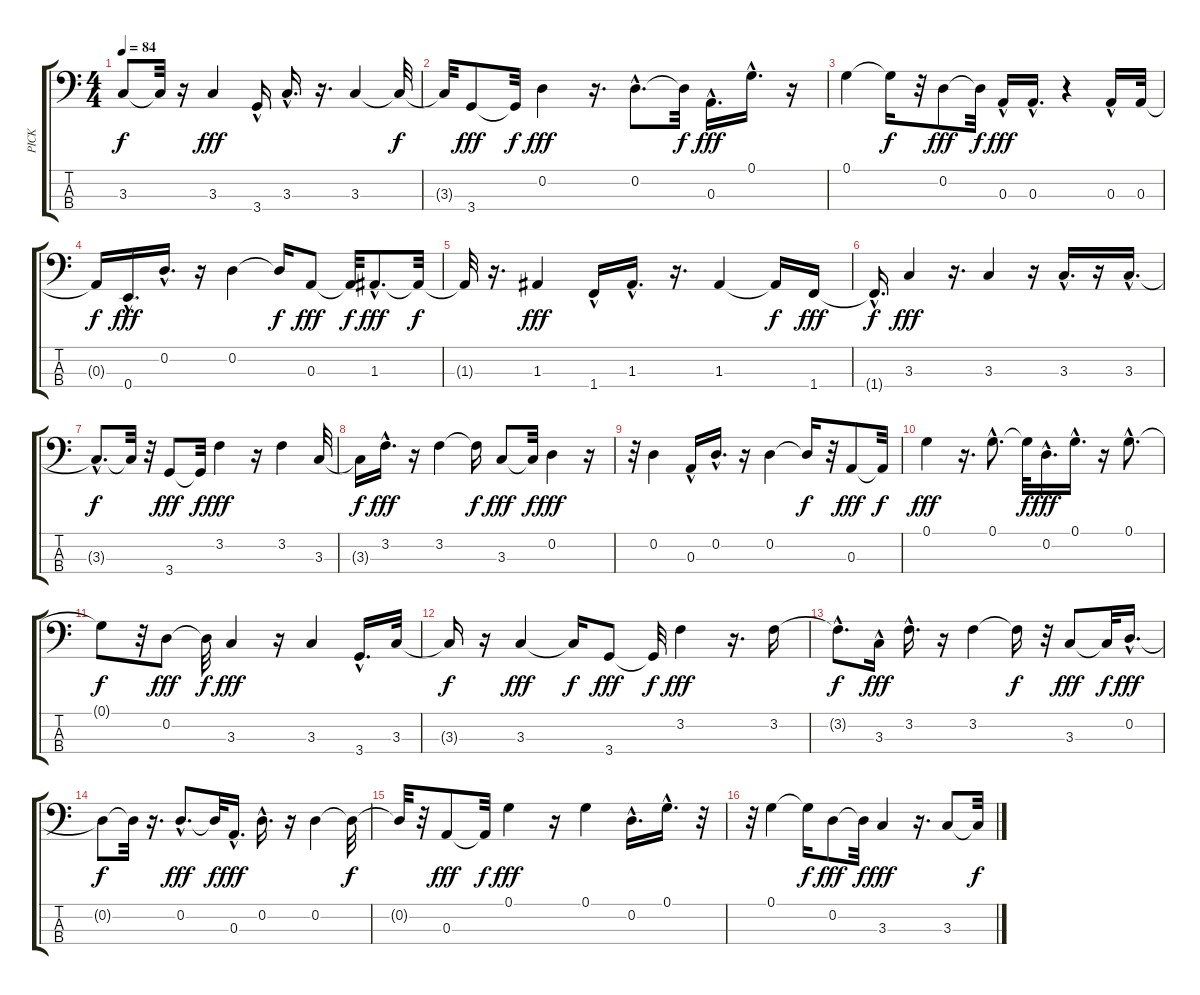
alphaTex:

\track ("PICK" "PICK") {instrument electricbasspick}
\staff {score tabs}
\tuning (G2 D2 A1 E1) {hide}
\ts (4 4)
\tempo 84
\clef f4
\ks c
3.3{t}.8{dy f} 3.3{t}.32 r.16 3.3.4{dy fff} 3.4{hac}.16 3.3{hac}.16{d} r.16{d} 3.3.4 3.3{t}.32{dy f} |
3.3{t}.32 3.4.8{dy fff} 3.4{t}.32{dy f} 0.2.4{dy fff} r.16{d} 0.2{hac}.8{d} 0.2{t}.32{dy f} 0.3{hac}.16{d dy fff} 0.1{hac}.16{d} r.16 |
0.1.4 0.1{t}.16{dy f} r.32 0.2.8{dy fff} 0.2{t}.32{dy f} 0.3{hac}.16{dy fff} 0.3{hac}.16{d} r.4 0.3{hac}.16 0.3.32 |
0.3{t}.16{dy f} 0.4{hac}.16{d dy fff} 0.2{hac}.16{d} r.16 0.2.4 0.2{t}.16{dy f} 0.3.8{dy fff} 0.3{t}.32{dy f} 1.3{hac}.8{d dy fff} 1.3{t}.32{dy f} |
1.3{t}.32 r.16{d} 1.3.4{dy fff} 1.4{hac}.16 1.3{hac}.16{d} r.16{d} 1.3.4 1.3{t}.16{dy f} 1.4.16{dy fff} |
1.4{hac t}.16{d dy f} 3.3.4{dy fff} r.16{d} 3.3.4 r.16 3.3{hac}.16{d} r.16 3.3{hac}.16{d} |
3.3{hac t}.8{d dy f} 3.3{t}.32 r.32 3.4.8{dy fff} 3.4{t}.32{dy f} 3.2.4{dy fff} r.16 3.2.4 3.3.32 |
3.3{t}.16{dy f} 3.2{hac}.16{d dy fff} r.16 3.2.4 3.2{t}.16{dy f} 3.3.8{dy fff} 3.3{t}.32{dy f} 0.2.4{dy fff} r.16 |
r.32 0.2.4 0.3{hac}.16 0.2{hac}.16{d} r.16 0.2.4 0.2{t}.16{dy f} r.32 0.3.8{dy fff} 0.3{t}.32{dy f} |
0.1.4{dy fff} r.16{d} 0.1{hac}.8{d} 0.1{t}.32{dy f} 0.2{hac}.16{d dy fff} 0.1{hac}.16{d} r.16 0.1{hac}.8{d} |
0.1{t}.8{dy f} r.32 0.2.8{dy fff} 0.2{t}.32{dy f} 3.3.4{dy fff} r.16 3.3.4 3.4{hac}.16{d} 3.3.32 |
3.3{t}.16{dy f} r.16 3.3.4{dy fff} 3.3{t}.16{dy f} 3.4.8{dy fff} 3.4{t}.32{dy f} 3.2.4{dy fff} r.16{d} 3.2.16 |
3.2{hac t}.8{d dy f} 3.3{hac}.16{dy fff} 3.2{hac}.16{d} r.16 3.2.4 3.2{t}.16{dy f} r.32 3.3.8{dy fff} 3.3{t}.32{dy f} 0.2{hac}.16{d dy fff} |
0.2{t}.8{dy f} 0.2{t}.32 r.16{d} 0.2{hac}.8{d dy fff} 0.2{t}.32{dy f} 0.3{hac}.16{d dy fff} 0.2{hac}.16{d} r.16 0.2.4 0.2{t}.32{dy f} |
0.2{t}.32 r.32 0.3.8{dy fff} 0.3{t}.32{dy f} 0.1.4{dy fff} r.16 0.1.4 0.2{hac}.16{d} 0.1{hac}.16{d} r.32 |
r.32 0.1.4 0.1{t}.16{dy f} 0.2.8{dy fff} 0.2{t}.32{dy f} 3.3.4{dy fff} r.16{d} 3.3.8 3.3{t}.32{dy f}
